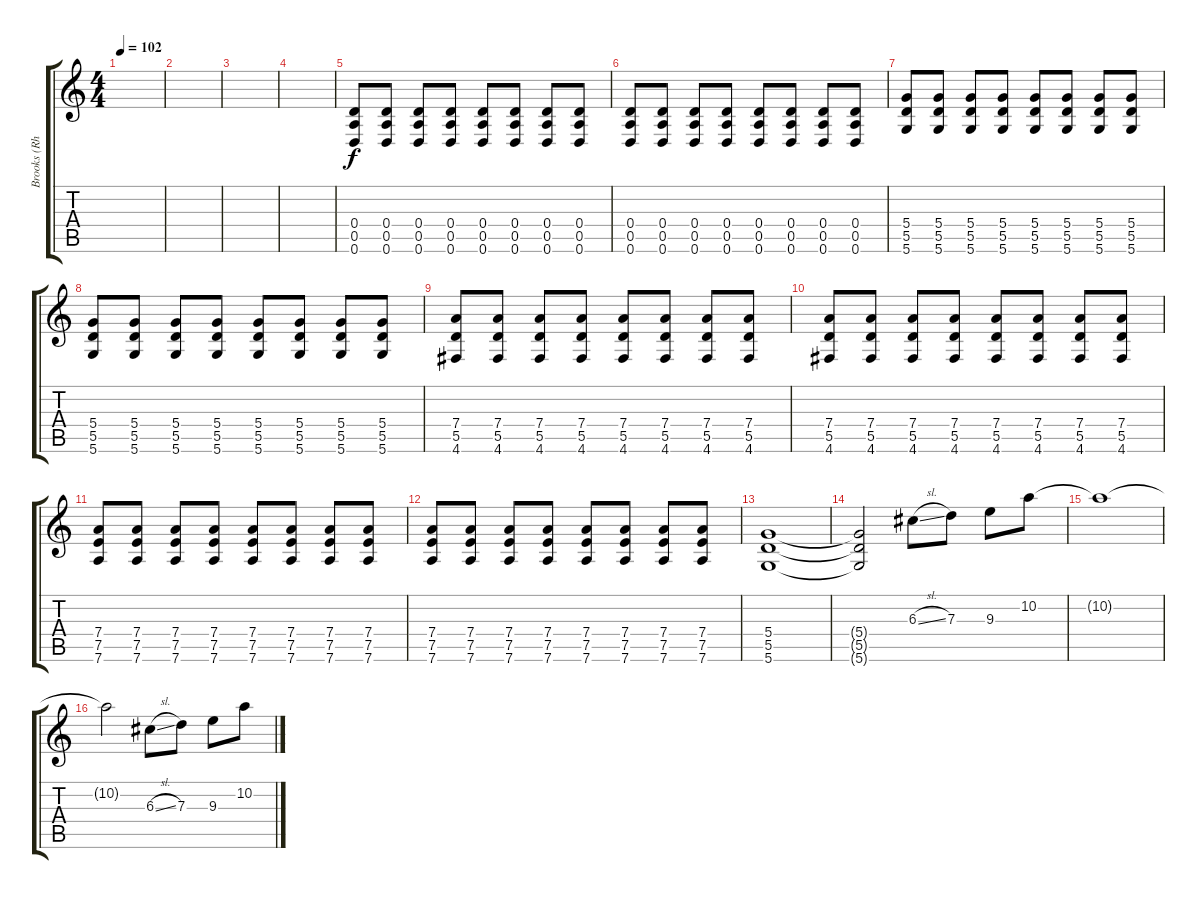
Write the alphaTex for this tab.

\track ("Brooks (Rhythm)" "Brooks (Rh") {instrument distortionguitar}
\staff {score tabs}
\tuning (E4 B3 G3 D3 A2 D2) {hide}
\ts (4 4)
\tempo 102
\clef g2
\ks c
|
|
|
|
(0.4 0.5 0.6).8 (0.4 0.5 0.6).8 (0.4 0.5 0.6).8 (0.4 0.5 0.6).8 (0.4 0.5 0.6).8 (0.4 0.5 0.6).8 (0.4 0.5 0.6).8 (0.4 0.5 0.6).8 |
(0.4 0.5 0.6).8 (0.4 0.5 0.6).8 (0.4 0.5 0.6).8 (0.4 0.5 0.6).8 (0.4 0.5 0.6).8 (0.4 0.5 0.6).8 (0.4 0.5 0.6).8 (0.4 0.5 0.6).8 |
(5.4 5.5 5.6).8 (5.4 5.5 5.6).8 (5.4 5.5 5.6).8 (5.4 5.5 5.6).8 (5.4 5.5 5.6).8 (5.4 5.5 5.6).8 (5.4 5.5 5.6).8 (5.4 5.5 5.6).8 |
(5.4 5.5 5.6).8 (5.4 5.5 5.6).8 (5.4 5.5 5.6).8 (5.4 5.5 5.6).8 (5.4 5.5 5.6).8 (5.4 5.5 5.6).8 (5.4 5.5 5.6).8 (5.4 5.5 5.6).8 |
(7.4 5.5 4.6).8 (7.4 5.5 4.6).8 (7.4 5.5 4.6).8 (7.4 5.5 4.6).8 (7.4 5.5 4.6).8 (7.4 5.5 4.6).8 (7.4 5.5 4.6).8 (7.4 5.5 4.6).8 |
(7.4 5.5 4.6).8 (7.4 5.5 4.6).8 (7.4 5.5 4.6).8 (7.4 5.5 4.6).8 (7.4 5.5 4.6).8 (7.4 5.5 4.6).8 (7.4 5.5 4.6).8 (7.4 5.5 4.6).8 |
(7.4 7.5 7.6).8 (7.4 7.5 7.6).8 (7.4 7.5 7.6).8 (7.4 7.5 7.6).8 (7.4 7.5 7.6).8 (7.4 7.5 7.6).8 (7.4 7.5 7.6).8 (7.4 7.5 7.6).8 |
(7.4 7.5 7.6).8 (7.4 7.5 7.6).8 (7.4 7.5 7.6).8 (7.4 7.5 7.6).8 (7.4 7.5 7.6).8 (7.4 7.5 7.6).8 (7.4 7.5 7.6).8 (7.4 7.5 7.6).8 |
(5.4 5.5 5.6).1{volume 8} |
(5.4{t} 5.5{t} 5.6{t}).2 6.3{sl}.8{volume 13} 7.3.8 9.3.8 10.2.8{volume 13} |
10.2{t}.1 |
10.2{t}.2 6.3{sl}.8{volume 13} 7.3.8 9.3.8 10.2.8
